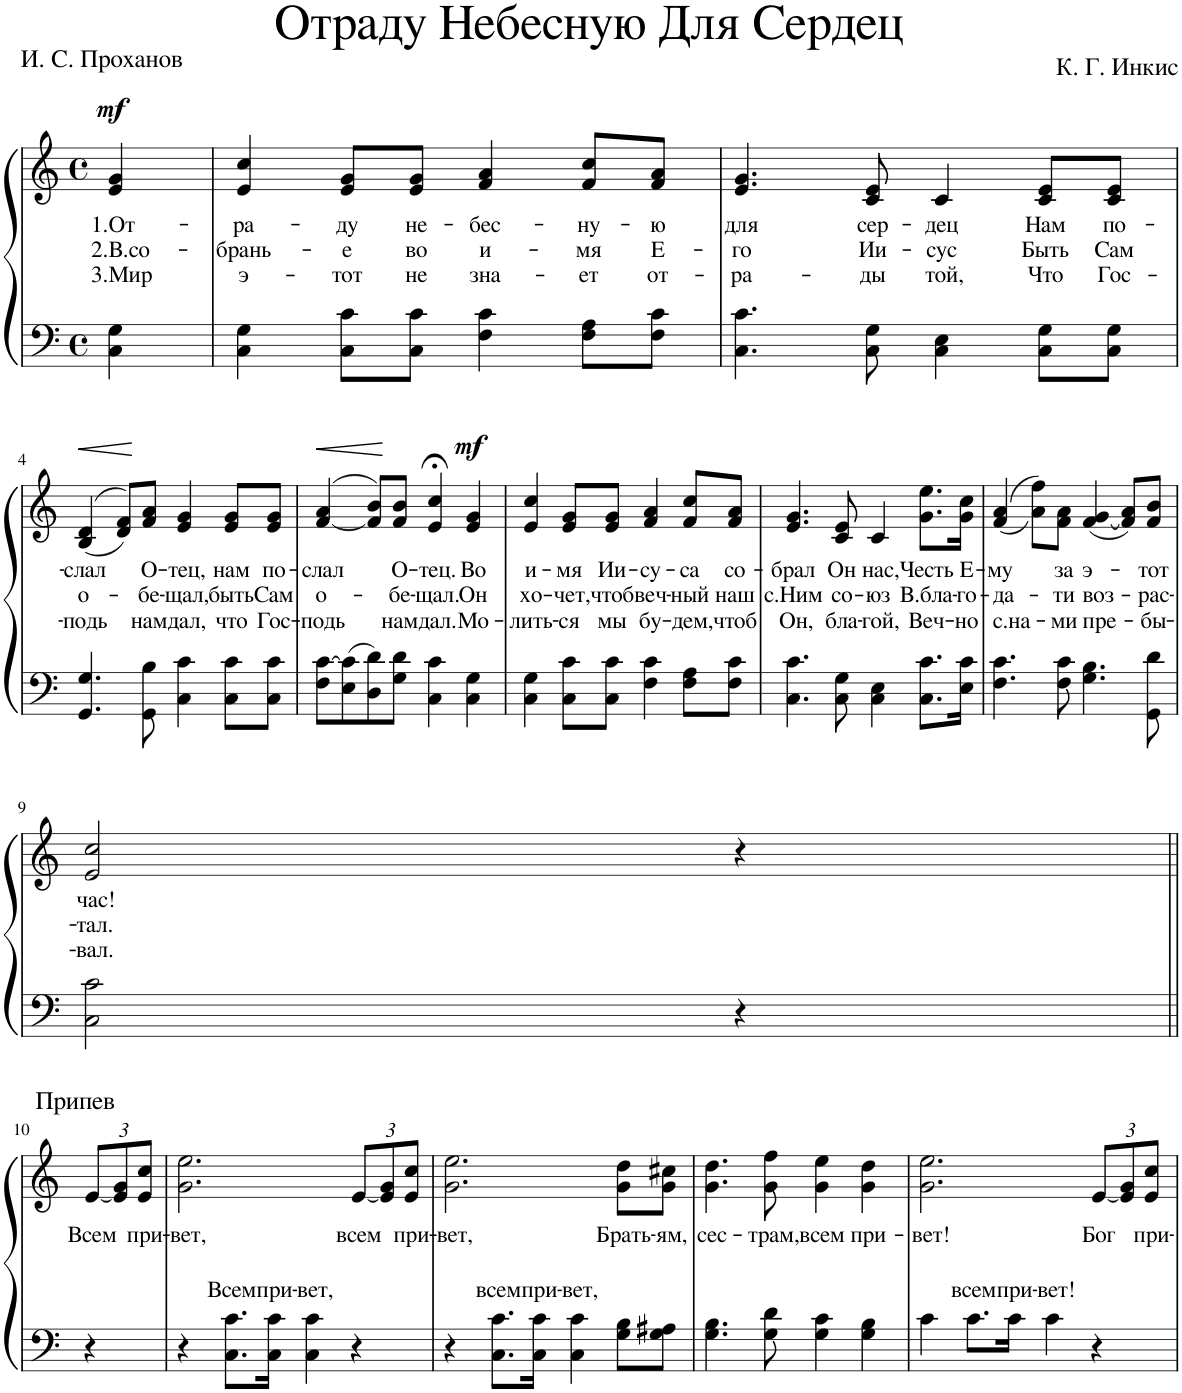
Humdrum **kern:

**kern	**text	**kern	**text	**text	**text	**dynam
*part1	*part1	*part1	*part1	*part1	*part1	*part1
*staff2	*staff2	*staff1	*staff1	*staff1	*staff1	*staff1/2
*I"Piano	*	*	*	*	*	*
*I'Pno.	*	*	*	*	*	*
*clefF4	*	*clefG2	*	*	*	*
*k[]	*	*k[]	*	*	*	*
*M4/4	*	*M4/4	*	*	*	*
*met(c)	*	*met(c)	*	*	*	*
=1	=1	=1	=1	=1	=1	=1
!	!	!	!LO:LY:b	!LO:LY:b	!LO:LY:b	!LO:DY:a
4C\ 4G\	.	4e/ 4g/	1.От-	2.В.со-	3.Мир	mf
=2	=2	=2	=2	=2	=2	=2
!	!	!	!LO:LY:b	!LO:LY:b	!LO:LY:b	!
4C\ 4G\	.	4e/ 4cc/	-ра-	-брань-	э-	.
!	!	!	!LO:LY:b	!LO:LY:b	!LO:LY:b	!
8C\ 8c\L	.	8e/ 8g/L	-ду	-е	-тот	.
!	!	!	!LO:LY:b	!LO:LY:b	!LO:LY:b	!
8C\ 8c\J	.	8e/ 8g/J	не-	во	не	.
!	!	!	!LO:LY:b	!LO:LY:b	!LO:LY:b	!
4F\ 4c\	.	4f/ 4a/	-бес-	и-	зна-	.
!	!	!	!LO:LY:b	!LO:LY:b	!LO:LY:b	!
8F\ 8A\L	.	8f/ 8cc/L	-ну-	-мя	-ет	.
!	!	!	!LO:LY:b	!LO:LY:b	!LO:LY:b	!
8F\ 8c\J	.	8f/ 8a/J	-ю	E-	от-	.
=3	=3	=3	=3	=3	=3	=3
!	!	!	!LO:LY:b	!LO:LY:b	!LO:LY:b	!
4.C\ 4.c\	.	4.e/ 4.g/	для	-го	-ра-	.
!	!	!	!LO:LY:b	!LO:LY:b	!LO:LY:b	!
8C\ 8G\	.	8c/ 8e/	сер-	Ии-	-ды	.
!	!	!	!LO:LY:b	!LO:LY:b	!LO:LY:b	!
4C\ 4E\	.	4c/	-дец	-сус	той,	.
!	!	!	!LO:LY:b	!LO:LY:b	!LO:LY:b	!
8C\ 8G\L	.	8c/ 8e/L	Нам	Быть	Что	.
!	!	!	!LO:LY:b	!LO:LY:b	!LO:LY:b	!
8C\ 8G\J	.	8c/ 8e/J	по-	Сам	Гос-	.
!!LO:LB:g=z
=4	=4	=4	=4	=4	=4	=4
!	!	!	!LO:LY:b	!LO:LY:b	!LO:LY:b	!LO:HP:b
4.GG/ 4.G/	.	(>(4B/ 4d/	-слал	о-	-подь	<
.	.	8d/ 8f/L))	.	.	.	.
!	!	!	!LO:LY:b	!LO:LY:b	!LO:LY:b	!
8GG\ 8B\	.	8f/ 8a/J	О-	-бе-	нам	[
!	!	!	!LO:LY:b	!LO:LY:b	!LO:LY:b	!
4C\ 4c\	.	4e/ 4g/	-тец,	-щал,	дал,	.
!	!	!	!LO:LY:b	!LO:LY:b	!LO:LY:b	!
8C\ 8c\L	.	8e/ 8g/L	нам	быть	что	.
!	!	!	!LO:LY:b	!LO:LY:b	!LO:LY:b	!
8C\ 8c\J	.	8e/ 8g/J	по-	Сам	Гос-	.
=5	=5	=5	=5	=5	=5	=5
!	!	!	!LO:LY:b	!LO:LY:b	!LO:LY:b	!LO:HP:b
8F\ [8c\L	.	(>[4f/ 4a/	-слал	о-	-подь	<
8E\ 8c\]	.	.	.	.	.	.
8D\ 8d\	.	8f/] 8b/L)	.	.	.	.
!	!	!	!LO:LY:b	!LO:LY:b	!LO:LY:b	!
8G\ 8d\J	.	8f/ 8b/J	О-	-бе-	нам	[
!	!	!	!LO:LY:b	!LO:LY:b	!LO:LY:b	!
4C\ 4c\	.	4e/;< 4cc/;<	-тец.	-щал.	дал.	.
!	!	!	!LO:LY:b	!LO:LY:b	!LO:LY:b	!LO:DY:a
4C\ 4G\	.	4e/ 4g/	Во	Он	Мо-	mf
=6	=6	=6	=6	=6	=6	=6
!	!	!	!LO:LY:b	!LO:LY:b	!LO:LY:b	!
4C\ 4G\	.	4e/ 4cc/	и-	хо-	-лить-	.
!	!	!	!LO:LY:b	!LO:LY:b	!LO:LY:b	!
8C\ 8c\L	.	8e/ 8g/L	-мя	-чет,	-ся	.
!	!	!	!LO:LY:b	!LO:LY:b	!LO:LY:b	!
8C\ 8c\J	.	8e/ 8g/J	Ии-	чтоб	мы	.
!	!	!	!LO:LY:b	!LO:LY:b	!LO:LY:b	!
4F\ 4c\	.	4f/ 4a/	-су-	веч-	бу-	.
!	!	!	!LO:LY:b	!LO:LY:b	!LO:LY:b	!
8F\ 8A\L	.	8f/ 8cc/L	-са	-ный	-дем,	.
!	!	!	!LO:LY:b	!LO:LY:b	!LO:LY:b	!
8F\ 8c\J	.	8f/ 8a/J	со-	наш	чтоб	.
=7	=7	=7	=7	=7	=7	=7
!	!	!	!LO:LY:b	!LO:LY:b	!LO:LY:b	!
4.C\ 4.c\	.	4.e/ 4.g/	-брал	с.Ним	Он,	.
!	!	!	!LO:LY:b	!LO:LY:b	!LO:LY:b	!
8C\ 8G\	.	8c/ 8e/	Он	со-	бла-	.
!	!	!	!LO:LY:b	!LO:LY:b	!LO:LY:b	!
4C\ 4E\	.	4c/	нас,	-юз	-гой,	.
!	!	!	!LO:LY:b	!LO:LY:b	!LO:LY:b	!
8.C\ 8.c\L	.	8.g\ 8.ee\L	Честь	В.бла-	Веч-	.
!	!	!	!LO:LY:b	!LO:LY:b	!LO:LY:b	!
16E\ 16c\Jk	.	16g\ 16cc\Jk	Е-	-го-	-но	.
=8	=8	=8	=8	=8	=8	=8
!	!	!	!LO:LY:b	!LO:LY:b	!LO:LY:b	!
4.F\ 4.c\	.	(<(4f/ 4a/	-му	-да-	с.на-	.
.	.	8a\ 8ff\L))	.	.	.	.
!	!	!	!LO:LY:b	!LO:LY:b	!LO:LY:b	!
8F\ 8c\	.	8f\ 8a\J	за	-ти	-ми	.
!	!	!	!LO:LY:b	!LO:LY:b	!LO:LY:b	!
4.G\ 4.B\	.	([4f/ 4g/	э-	воз-	пре-	.
.	.	8f/] 8a/L)	.	.	.	.
!	!	!	!LO:LY:b	!LO:LY:b	!LO:LY:b	!
8GG\ 8d\	.	8f/ 8b/J	-тот	-рас-	-бы-	.
!!LO:LB:g=z
=9	=9	=9	=9	=9	=9	=9
!	!	!	!LO:LY:b	!LO:LY:b	!LO:LY:b	!
2C\ 2c\	.	2e/ 2cc/	час!	-тал.	-вал.	.
4r	.	4r	.	.	.	.
!!LO:LB:g=z
=10||	=10||	=10||	=10||	=10||	=10||	=10||
*	*	*Xbrackettup	*	*	*	*
!	!	!LO:TX:a:t=Припев	!	!	!	!
!	!	!	!LO:LY:b	!	!	!
4r	.	[12e/L	Всем	.	.	.
.	.	12e/] 12g/	.	.	.	.
!	!	!	!LO:LY:b	!	!	!
.	.	12e/ 12cc/J	при-	.	.	.
=11	=11	=11	=11	=11	=11	=11
!	!	!	!LO:LY:b	!	!	!
4r	.	2.g\ 2.ee\	-вет,	.	.	.
!	!LO:LY:a	!	!	!	!	!
8.C\ 8.c\L	Всем	.	.	.	.	.
!	!LO:LY:a	!	!	!	!	!
16C\ 16c\Jk	при-	.	.	.	.	.
!	!LO:LY:a	!	!	!	!	!
4C\ 4c\	-вет,	.	.	.	.	.
!	!	!	!LO:LY:b	!	!	!
4r	.	[12e/L	всем	.	.	.
.	.	12e/] 12g/	.	.	.	.
!	!	!	!LO:LY:b	!	!	!
.	.	12e/ 12cc/J	при-	.	.	.
=12	=12	=12	=12	=12	=12	=12
!	!	!	!LO:LY:b	!	!	!
4r	.	2.g\ 2.ee\	-вет,	.	.	.
!	!LO:LY:a	!	!	!	!	!
8.C\ 8.c\L	всем	.	.	.	.	.
!	!LO:LY:a	!	!	!	!	!
16C\ 16c\Jk	при-	.	.	.	.	.
!	!LO:LY:a	!	!	!	!	!
4C\ 4c\	-вет,	.	.	.	.	.
!	!	!	!LO:LY:b	!	!	!
8G\ 8B\L	.	8g\ 8dd\L	Брать-	.	.	.
!	!	!	!LO:LY:b	!	!	!
8G\ 8A#X\J	.	8g\ 8cc#X\J	-ям,	.	.	.
=13	=13	=13	=13	=13	=13	=13
!	!	!	!LO:LY:b	!	!	!
4.G\ 4.B\	.	4.g\ 4.dd\	сес-	.	.	.
!	!	!	!LO:LY:b	!	!	!
8G\ 8d\	.	8g\ 8ff\	-трам,	.	.	.
!	!	!	!LO:LY:b	!	!	!
4G\ 4c\	.	4g\ 4ee\	всем	.	.	.
!	!	!	!LO:LY:b	!	!	!
4G\ 4B\	.	4g\ 4dd\	при-	.	.	.
=14	=14	=14	=14	=14	=14	=14
!	!	!	!LO:LY:b	!	!	!
4c\	.	2.g\ 2.ee\	-вет!	.	.	.
!	!LO:LY:a	!	!	!	!	!
8.c\L	всем	.	.	.	.	.
!	!LO:LY:a	!	!	!	!	!
16c\Jk	при-	.	.	.	.	.
!	!LO:LY:a	!	!	!	!	!
4c\	-вет!	.	.	.	.	.
!	!	!	!LO:LY:b	!	!	!
4r	.	[12e/L	Бог	.	.	.
.	.	12e/] 12g/	.	.	.	.
!	!	!	!LO:LY:b	!	!	!
.	.	12e/ 12cc/J	при-	.	.	.
=	=	=	=	=	=	=
*-	*-	*-	*-	*-	*-	*-
